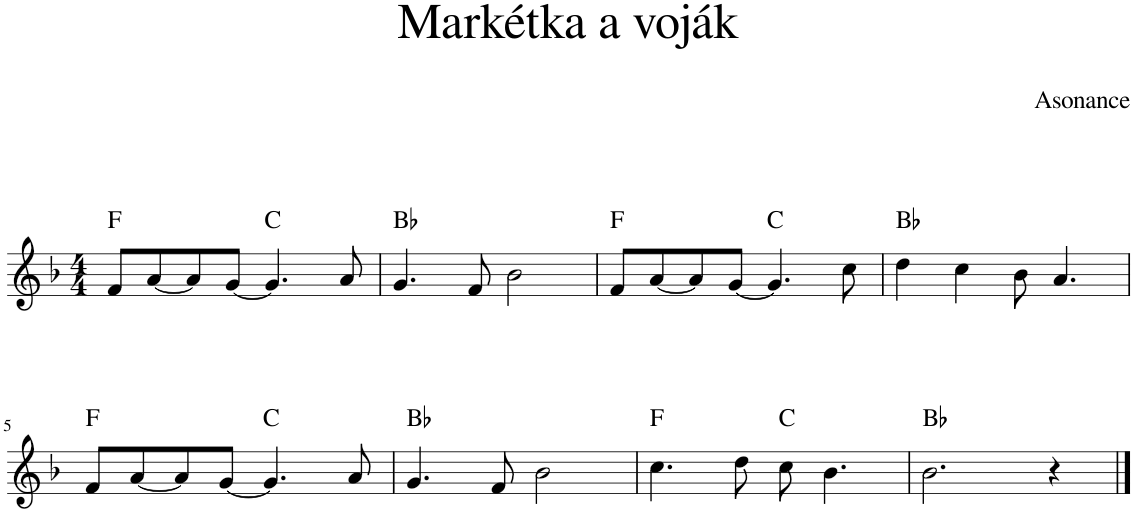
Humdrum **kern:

**kern	**harte
*part1	*part1
*staff1	*
*I"Piano	*
*I'Pno.	*
*clefG2	*
*k[b-]	*
*M4/4	*
=1	=1
8f/L	F:maj
[8a/	.
8a/]	.
[8g/J	.
4.g/]	C:maj
8a/	.
=2	=2
4.g/	Bb:maj
8f/	.
2b-\	.
=3	=3
8f/L	F:maj
[8a/	.
8a/]	.
[8g/J	.
4.g/]	C:maj
8cc\	.
=4	=4
4dd\	Bb:maj
4cc\	.
8b-\	.
4.a/	.
!!LO:LB:g=z
=5	=5
8f/L	F:maj
[8a/	.
8a/]	.
[8g/J	.
4.g/]	C:maj
8a/	.
=6	=6
4.g/	Bb:maj
8f/	.
2b-\	.
=7	=7
4.cc\	F:maj
8dd\	.
8cc\	C:maj
4.b-\	.
=8	=8
2.b-\	Bb:maj
4r	.
==	==
*-	*-
